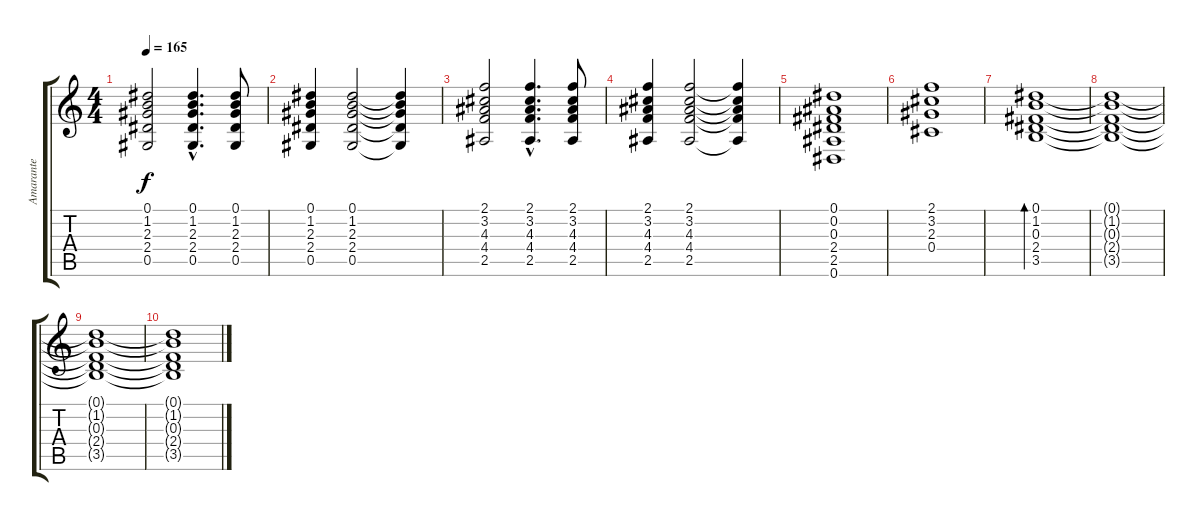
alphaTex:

\track ("Amarante" "Amarante") {instrument overdrivenguitar}
\staff {score tabs}
\tuning (Eb4 Bb3 Gb3 Db3 Ab2 Eb2) {hide}
\ts (4 4)
\tempo 165
\clef g2
\ks c
(0.1 1.2 2.3 2.4 0.5).2{dy f} (0.1{hac} 1.2{hac} 2.3{hac} 2.4{hac} 0.5{hac}).4{d} (0.1 1.2 2.3 2.4 0.5).8 |
(0.1 1.2 2.3 2.4 0.5).4 (0.1 1.2 2.3 2.4 0.5).2 (0.1{t} 1.2{t} 2.3{t} 2.4{t} 0.5{t}).4 |
(2.1 3.2 4.3 4.4 2.5).2 (2.1{hac} 3.2{hac} 4.3{hac} 4.4{hac} 2.5{hac}).4{d} (2.1 3.2 4.3 4.4 2.5).8 |
(2.1 3.2 4.3 4.4 2.5).4 (2.1 3.2 4.3 4.4 2.5).2 (2.1{t} 3.2{t} 4.3{t} 4.4{t} 2.5{t}).4 |
(0.1 0.2 0.3 2.4 2.5 0.6).1 |
(2.1 3.2 2.3 0.4).1 |
(0.1 1.2 0.3 2.4 3.5).1{bd 480 volume 0} |
(0.1{t} 1.2{t} 0.3{t} 2.4{t} 3.5{t}).1 |
(0.1{t} 1.2{t} 0.3{t} 2.4{t} 3.5{t}).1 |
(0.1{t} 1.2{t} 0.3{t} 2.4{t} 3.5{t}).1
